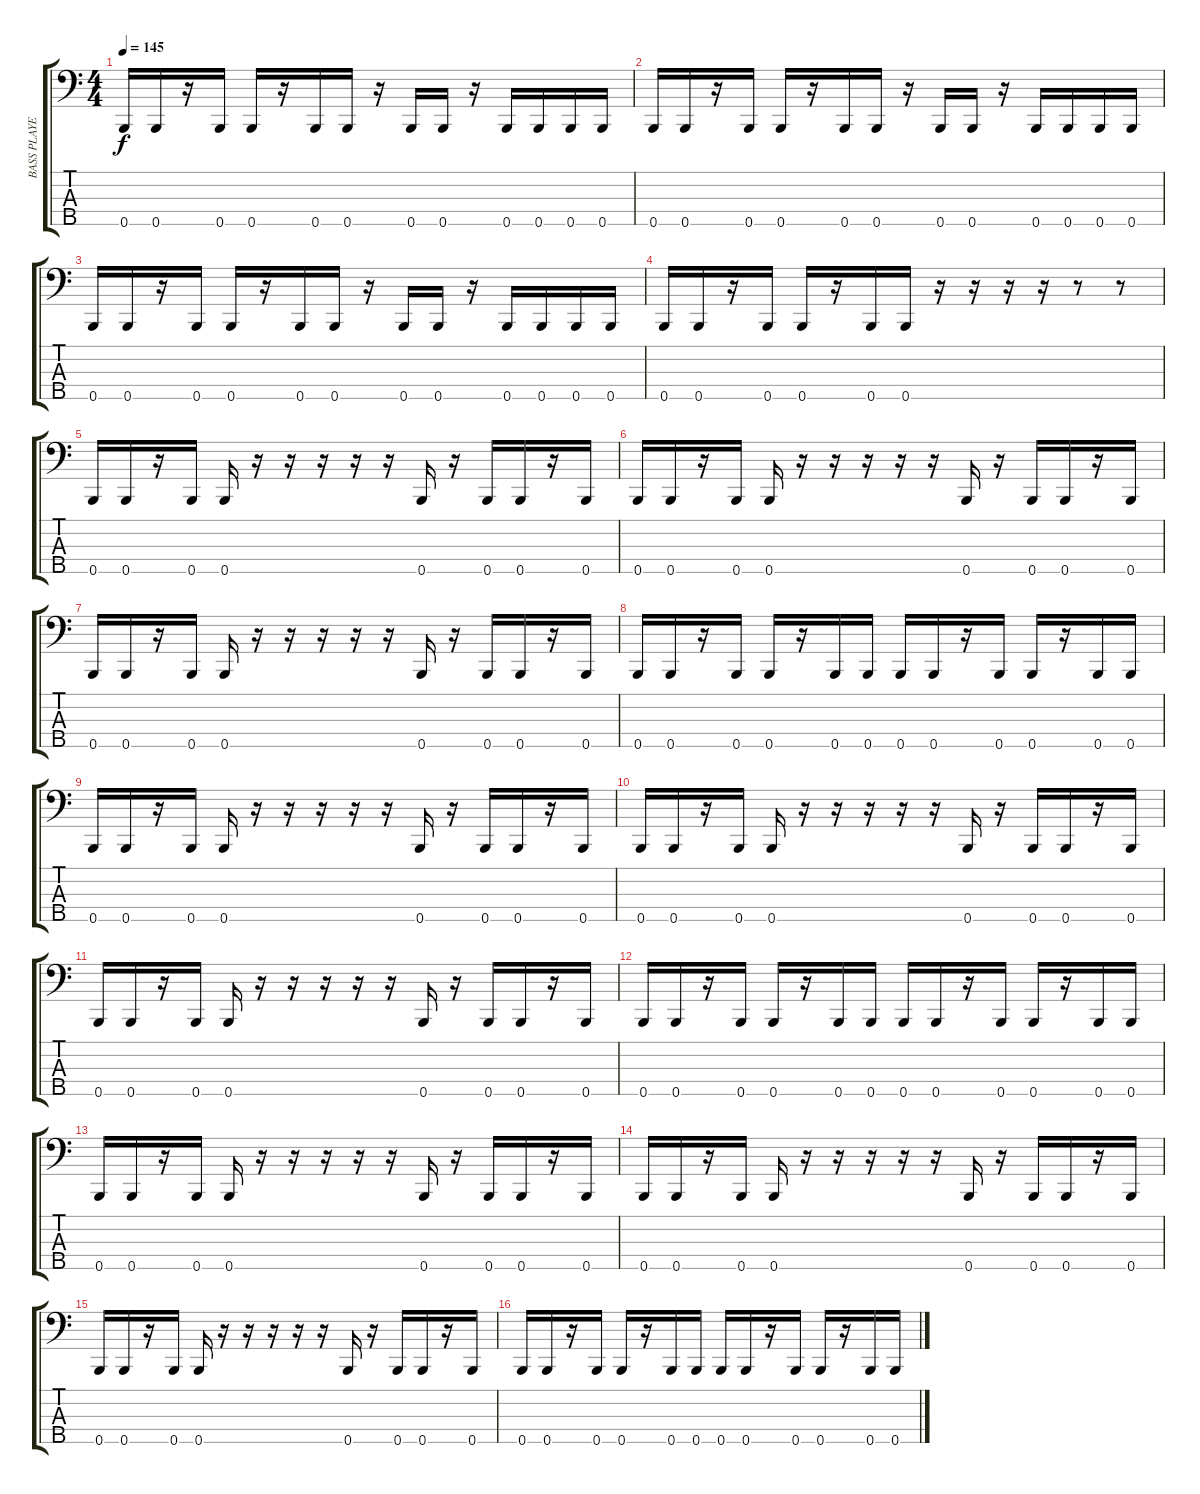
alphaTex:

\track ("BASS PLAYER" "BASS PLAYE") {instrument electricbassfinger}
\staff {score tabs}
\tuning (G2 D2 A1 E1 B0) {hide}
\ts (4 4)
\tempo 145
\clef f4
\ks c
0.5.16{dy f} 0.5.16 r.16 0.5.16 0.5.16 r.16 0.5.16 0.5.16 r.16 0.5.16 0.5.16 r.16 0.5.16 0.5.16 0.5.16 0.5.16 |
0.5.16 0.5.16 r.16 0.5.16 0.5.16 r.16 0.5.16 0.5.16 r.16 0.5.16 0.5.16 r.16 0.5.16 0.5.16 0.5.16 0.5.16 |
0.5.16 0.5.16 r.16 0.5.16 0.5.16 r.16 0.5.16 0.5.16 r.16 0.5.16 0.5.16 r.16 0.5.16 0.5.16 0.5.16 0.5.16 |
0.5.16 0.5.16 r.16 0.5.16 0.5.16 r.16 0.5.16 0.5.16 r.16 r.16 r.16 r.16 r.8 r.8 |
0.5.16 0.5.16 r.16 0.5.16 0.5.16 r.16 r.16 r.16 r.16 r.16 0.5.16 r.16 0.5.16 0.5.16 r.16 0.5.16 |
0.5.16 0.5.16 r.16 0.5.16 0.5.16 r.16 r.16 r.16 r.16 r.16 0.5.16 r.16 0.5.16 0.5.16 r.16 0.5.16 |
0.5.16 0.5.16 r.16 0.5.16 0.5.16 r.16 r.16 r.16 r.16 r.16 0.5.16 r.16 0.5.16 0.5.16 r.16 0.5.16 |
0.5.16 0.5.16 r.16 0.5.16 0.5.16 r.16 0.5.16 0.5.16 0.5.16 0.5.16 r.16 0.5.16 0.5.16 r.16 0.5.16 0.5.16 |
0.5.16 0.5.16 r.16 0.5.16 0.5.16 r.16 r.16 r.16 r.16 r.16 0.5.16 r.16 0.5.16 0.5.16 r.16 0.5.16 |
0.5.16 0.5.16 r.16 0.5.16 0.5.16 r.16 r.16 r.16 r.16 r.16 0.5.16 r.16 0.5.16 0.5.16 r.16 0.5.16 |
0.5.16 0.5.16 r.16 0.5.16 0.5.16 r.16 r.16 r.16 r.16 r.16 0.5.16 r.16 0.5.16 0.5.16 r.16 0.5.16 |
0.5.16 0.5.16 r.16 0.5.16 0.5.16 r.16 0.5.16 0.5.16 0.5.16 0.5.16 r.16 0.5.16 0.5.16 r.16 0.5.16 0.5.16 |
0.5.16 0.5.16 r.16 0.5.16 0.5.16 r.16 r.16 r.16 r.16 r.16 0.5.16 r.16 0.5.16 0.5.16 r.16 0.5.16 |
0.5.16 0.5.16 r.16 0.5.16 0.5.16 r.16 r.16 r.16 r.16 r.16 0.5.16 r.16 0.5.16 0.5.16 r.16 0.5.16 |
0.5.16 0.5.16 r.16 0.5.16 0.5.16 r.16 r.16 r.16 r.16 r.16 0.5.16 r.16 0.5.16 0.5.16 r.16 0.5.16 |
0.5.16 0.5.16 r.16 0.5.16 0.5.16 r.16 0.5.16 0.5.16 0.5.16 0.5.16 r.16 0.5.16 0.5.16 r.16 0.5.16 0.5.16
